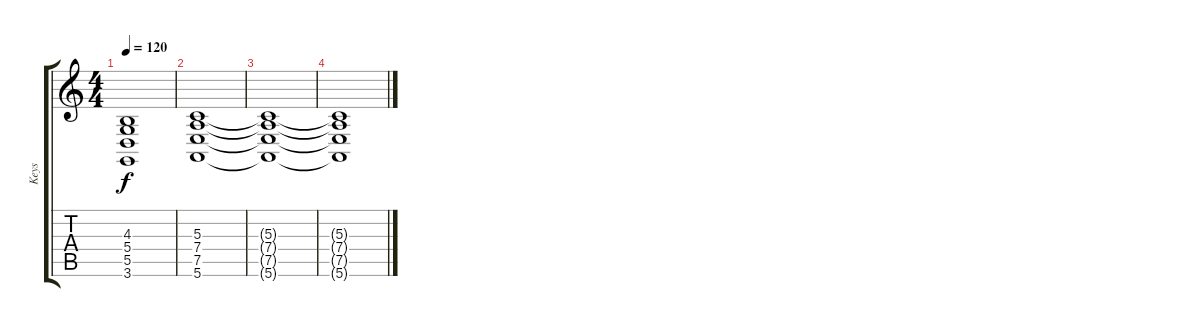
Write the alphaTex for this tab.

\track ("Keys" "Keys") {instrument stringensemble1}
\staff {score tabs}
\tuning (E4 B3 G3 D3 A2 E2) {hide}
\ts (4 4)
\tempo 120
\clef g2
\ks c
(4.3{t} 5.4{t} 5.5{t} 3.6{t}).1{dy f} |
(5.3 7.4 7.5 5.6).1 |
(5.3{t} 7.4{t} 7.5{t} 5.6{t}).1 |
(5.3{t} 7.4{t} 7.5{t} 5.6{t}).1
